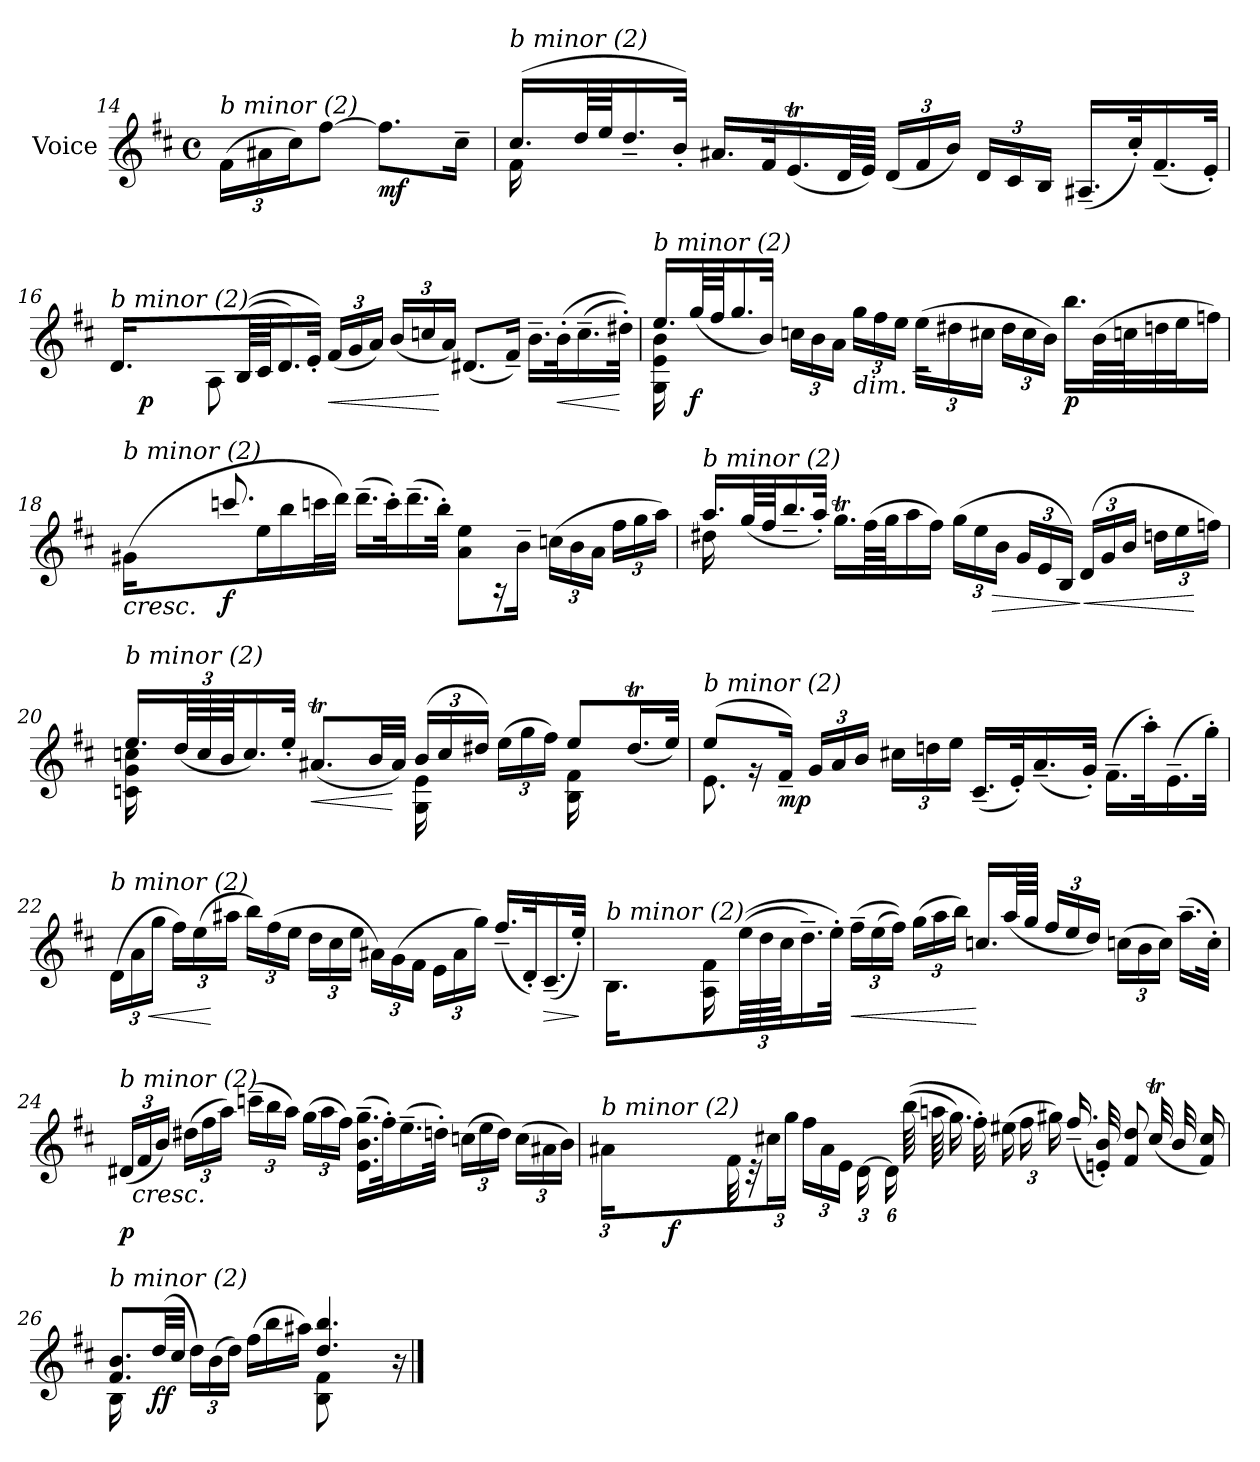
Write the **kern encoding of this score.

**kern	**dynam
*part1	*part1
*staff1	*staff1
*I"Voice	*
*I'V	*
!!LO:LB:g=z
*clefG2	*
*k[f#c#]	*
*M4/4	*
*met(c)	*
*Xbrackettup	*
=14	=14
!LO:TX:i:t=b minor (2)	!
(>24f#\LL	.
24a#X\	.
24cc#\J)	.
[8ff#\J	.
!	!LO:DY:b
8.ff#\L]	mf
16cc#~\Jk	.
=15	=15
*^	*
!LO:TX:i:t=b minor (2)	!	!
(>16.cc#/LL	16f#\	.
.	16ryy	.
64dd/LL	.	.
64ee/JJ	.	.
16.dd~/	2..ryy	.
32b'/JJk)	.	.
16.a#X/LL	.	.
32f#/K	.	.
(<16.eT/	.	.
64d/LL	.	.
64e/JJJJ)	.	.
(<24d/LL	.	.
24f#/	.	.
24b/JJ)	.	.
24d/LL	.	.
24c#/	.	.
24B/JJ	.	.
(<16.A#X~/LL	.	.
32cc#'/K)	.	.
(<16.f#~/	.	.
32e'/JJk)	.	.
!!LO:LB:g=z	!!
=16	=16	=16
!LO:TX:i:t=b minor (2)	!	!
16.d/LL	2ryy	.
!	!	!LO:DY:b
2ryy	.	p
.	8A\	.
(<(<64B/LL	.	.
64c#/JJ	.	.
16.d/)	4.ryy	.
32e'/JJk)	.	.
!	!	!LO:HP:b
(<24f#/LL	.	<
24g/	.	.
24a/JJ)	.	.
(<24b/LL	.	.
24ccn/	.	.
24a/JJ)	.	[
(>8.d#X/L	2ryy	.
16f#~/Jk)	.	.
16.b~\LL	.	.
!	!	!LO:HP:b
(<32b'\K	.	<
(>16.cc~\	.	.
32dd#X'\JJk))	.	[
!!LO:LB:g=z	!!
=17	=17	=17
!LO:TX:i:t=b minor (2)	!	!
16.ee/LL	16G\ 16e\ 16b\	.
.	8.ryy	.
!	!	!LO:DY:b
(>64gg/LL	.	f
64ff#/JJ	.	.
16.gg/	.	.
32b/JJk)	.	.
24ccn\LL	4ryy	.
24b\	.	.
24a\JJ	.	.
!LO:TX:b:i:t=dim.	!	!
24gg\LL	.	.
24ff#\	.	.
24ee\JJ	.	.
(>24ee\LL	2r	.
24dd#X\	.	.
24cc#X\JJ	.	.
24dd#\LL	.	.
24cc#\	.	.
24b\JJ)	.	.
!	!	!LO:DY:b
16.bb\LL	.	p
(>64b\LL	.	.
64ccn\J	.	.
32ddn\	.	.
32ee\J	.	.
16ffn\JJ)	.	.
!!LO:LB:g=z	!!
=18	=18	=18
!LO:TX:i:t=b minor (2)	!	!
!	!	!LO:HP:b
(>16g#X\LL	2ryy	<
2ryy	.	.
!	!	!LO:DY:b
.	8.ccc/	f
16ee\	.	.
16bb\	.	.
32cccn\L	16ryy	.
32ddd\JJJ)	.	[
(>16.ddd~\LL	4ryy	.
32ccc'\K)	.	.
(>16.ddd~\	.	.
32bb'\JJk)	.	.
8a\ 8ee\L	2ryy	.
16rA	.	.
16b~\Jk	.	.
(>24ccn\LL	.	.
24b\	.	.
24a\JJ	.	.
24ff#\LL	.	.
24gg\	.	.
24aa\JJ)	.	.
!!LO:LB:g=z	!!
=19	=19	=19
!LO:TX:i:t=b minor (2)	!	!
16.aa/LL	16dd#X\	.
.	16ryy	.
(>64gg/LL	.	.
64ff#/JJ	.	.
16.bb~/	4.ryy	.
32aa'/JJk)	.	.
16.ggT\LL	.	.
(>64ff#\LL	.	.
64gg\JJ	.	.
16aa\	.	.
16ff#\JJ)	.	.
(>24gg\LL	8ryy	.
24ee\	.	.
!	!	!LO:HP:b
24b\JJ	.	>
24g/LL	8ryy	.
24e/	.	.
24B/JJ)	.	.
!	!	!LO:HP:n=1:b
(>24d/LL	4ryy	] <
24g/	.	.
24b/JJ	.	.
24ddn\LL	.	.
24ee\	.	.
24ffn\JJ)	.	[
!!LO:LB:g=z	!!
=20	=20	=20
!LO:TX:i:t=b minor (2)	!	!
16.ee/LL	16cn\ 16g\ 16ccn\	.
.	4..ryy	.
(>96dd/LL	.	.
96cc/	.	.
96b/JJ	.	.
16.cc/)	.	.
32ee'/JJk	.	.
!	!	!LO:HP:b
(<8.a#Xt/L	.	<
32b/LL	.	.
32a#/JJJ)	.	[
(>24b/LL	16G\ 16e\	.
24cc/	.	.
.	16ryy	.
24dd#X/JJ)	.	.
(>24ee\LL	8ryy	.
24gg\	.	.
24ff#\JJ)	.	.
8ee/L	16B\ 16f#\	.
.	8.ryy	.
(>16.dd#t/L	.	.
32ee/JJk)	.	.
=21	=21	=21
!LO:TX:i:t=b minor (2)	!	!
(>8ee/L	8.e\	.
16rg	.	.
!	!	!LO:DY:b
16f#~/Jk)	2ryy	mp
24g/LL	.	.
24a/	.	.
24b/JJ	.	.
24cc#X\LL	.	.
24ddn\	.	.
24ee\JJ	.	.
(<16.c#~/LL	.	.
32e'/K)	.	.
(<16.a~/	.	.
.	8.ryy	.
32g'/JJk)	.	.
(>16.f#~\LL	.	.
32aa'\K)	.	.
(>16.e~\	8ryy	.
32gg'\JJk)	.	.
*v	*v	*
!!LO:LB:g=z
=22	=22
!LO:TX:i:t=b minor (2)	!
(>24d\LL	.
24a\	.
!	!LO:HP:b
24gg\JJ	<
24ff#\LL)	.
(>24ee\	.
24aa#X\JJ	[
24bb\LL)	.
(>24ff#\	.
24ee\JJ	.
24dd\LL	.
24cc#\	.
24ee\JJ	.
24a#X\LL)	.
(>24g\	.
24f#\JJ	.
24e\LL	.
24a#\	.
24gg\JJ)	.
(<16.ff#~/LL	.
32d'/K)	.
!	!LO:HP:b
(<16.c#~/	>
32ee'/JJk)	.
.	]
!!LO:PB:g=z
=23	=23
*^	*
!LO:TX:i:t=b minor (2)	!	!
16.B\LL	2ryy	.
2ryy	.	.
.	16A\ 16f#\	.
.	32.ryy	.
(>(>96ee\LL	.	.
96dd\	.	.
.	64ryy	.
96cc#\JJ	.	.
16.dd~\)	8ryy	.
32ee'\JJk)	.	.
!	!	!LO:HP:b
(>24ff#~\LL	8ryy	<
(>24ee\	.	.
24ff#\JJ))	.	.
(>24gg\LL	16.ryy	.
24aa\	.	.
24bb\JJ)	.	.
.	32ryy	.
16.ccn/LL	2ryy	[
(<64aa/LL	.	.
64gg/JJJJ	.	.
24ff#/LL	.	.
24ee/	.	.
24dd/JJ)	.	.
(>24ccn\LL	.	.
24b\	.	.
24cc\JJ)	.	.
(>16.aa~\LL	.	.
32cc'\JJk)	.	.
*v	*v	*
!!LO:LB:g=z
=24	=24
!LO:TX:i:t=b minor (2)	!
!	!LO:DY:b
(<24d#X/LL	p
!LO:TX:b:i:t=cresc.	!
24f#/	.
24b/JJ)	.
(>24dd#X\LL	.
24ff#\	.
24aa\JJ)	.
(>24cccn~\LL	.
24bb\	.
24aa\JJ)	.
(>24gg\LL	.
24aa\	.
24ff#\JJ)	.
(>16.e\~ 16.b\~ 16.gg\~LL	.
32ff#'\K)	.
(>16.ee~\	.
32ddn'\JJk)	.
(>24ccn\LL	.
24ee\	.
24dd\JJ)	.
(>24cc\LL	.
24a#X\	.
24b\JJ)	.
!!LO:LB:g=z
=25	=25
*^	*
*	*^	*
!LO:TX:i:t=b minor (2)	!	!	!
24a#X\LL	2..ryy	4ryy	.
2..ryy	.	.	.
.	.	16.ryy	.
!	!	!	!LO:DY:b
.	.	1ryy	f
.	32f#\	.	.
.	32r	.	.
24cc#X\	.	.	.
.	16ryy	.	.
24gg\JJ	.	.	.
24ff#\LL	2..ryy	.	.
24a#\	.	.	.
24e\JJ	.	.	.
[24d\LL	.	.	.
96%5d\LL]	.	.	.
(>(>64bb\LL	.	.	.
64aan\JJ	.	.	.
16.gg\)	.	.	.
32ff#'\JJk)	.	2ryy	.
(>24ee#Xi\LL	.	.	.
24ff#\	.	.	.
24gg#X\JJ)	.	.	.
(<16.ff#~/LL	.	.	.
32en/' 32b/'JJk)	.	.	.
8f#/ 8dd/L	.	.	.
(>32cc#t/LL	.	.	.
32b/J	.	.	.
16f#/ 16cc#/JJ)	.	.	.
.	.	32ryy	.
=26	=26	=26	=26
!LO:TX:i:t=b minor (2)	!	!	!
*	*v	*v	*
8.f#/ 8.b/L	16B\	.
.	8.ryy	.
!	!	!LO:DY:b
(>32dd/LL	.	ff
32cc#/JJJ	.	.
24dd\LL)	4ryy	.
(>24b\	.	.
24dd\JJ)	.	.
(>16ff#\LL	.	.
16bb\	.	.
16aa#X\JJ)	16ryy	.
4.dd/ 4.bb/	8B\ 8f#\	.
.	16ryy	.
.	4ryy	.
16r	.	.
*v	*v	*
==	==
*-	*-
